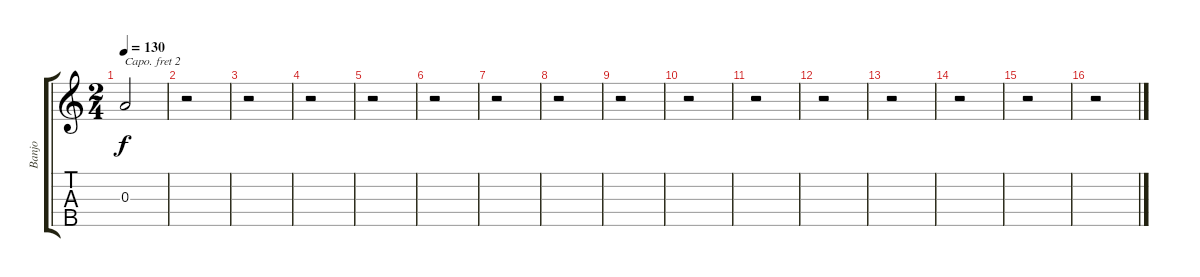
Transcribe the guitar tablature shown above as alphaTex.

\track ("Banjo" "Banjo") {instrument banjo}
\staff {score tabs}
\capo 2
\tuning (D4 B3 G3 D3 G4) {hide}
\displaytranspose 12
\ts (2 4)
\tempo 130
\clef g2
\ks c
0.3.2{dy f} |
r.2 |
r.2 |
r.2 |
r.2 |
r.2 |
r.2 |
r.2 |
r.2 |
r.2 |
r.2 |
r.2 |
r.2 |
r.2 |
r.2 |
r.2
